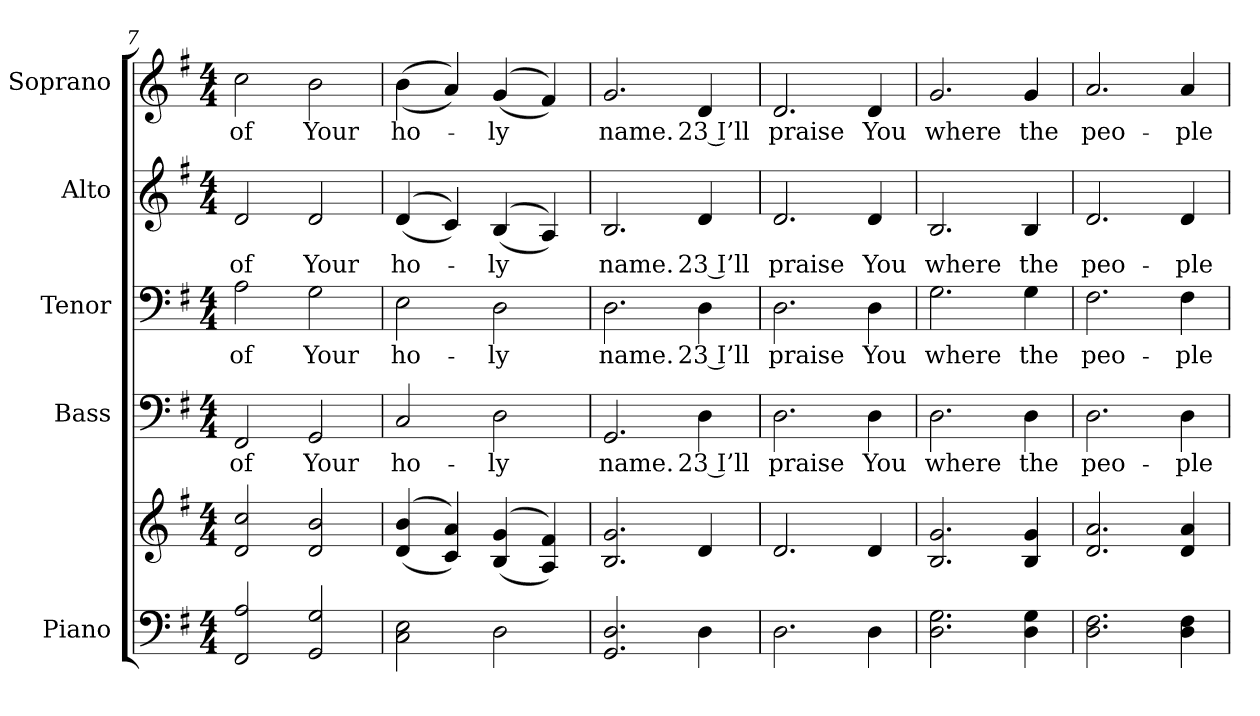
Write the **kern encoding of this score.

**kern	**kern	**kern	**text	**kern	**text	**kern	**text	**kern	**text
*part5	*part5	*part4	*part4	*part3	*part3	*part2	*part2	*part1	*part1
*staff6	*staff5	*staff4	*staff4	*staff3	*staff3	*staff2	*staff2	*staff1	*staff1
*I"Piano	*	*I"Bass	*	*I"Tenor	*	*I"Alto	*	*I"Soprano	*
*I'Pno.	*	*I'B.	*	*I'T.	*	*I'A.	*	*I'S.	*
*clefF4	*clefG2	*clefF4	*	*clefF4	*	*clefG2	*	*clefG2	*
*k[f#]	*k[f#]	*k[f#]	*	*k[f#]	*	*k[f#]	*	*k[f#]	*
*G:	*G:	*G:	*	*G:	*	*G:	*	*G:	*
*M4/4	*M4/4	*M4/4	*	*M4/4	*	*M4/4	*	*M4/4	*
=7	=7	=7	=7	=7	=7	=7	=7	=7	=7
!	!	!	!LO:LY:b:color=#000000	!	!	!	!	!	!
!	!	!	!	!	!LO:LY:b:color=#000000	!	!	!	!
!	!	!	!	!	!	!	!LO:LY:b:color=#000000	!	!
!	!	!	!	!	!	!	!	!	!LO:LY:b:color=#000000
2FF#i/ 2Ai	2di/ 2cci	2FF#i/	of	2Ai\	of	2di/	of	2cci\	of
!	!	!	!LO:LY:b:color=#000000	!	!	!	!	!	!
!	!	!	!	!	!LO:LY:b:color=#000000	!	!	!	!
!	!	!	!	!	!	!	!LO:LY:b:color=#000000	!	!
!	!	!	!	!	!	!	!	!	!LO:LY:b:color=#000000
2GGi/ 2Gi	2di/ 2bi	2GGi/	Your	2Gi\	Your	2di/	Your	2bi\	Your
=8	=8	=8	=8	=8	=8	=8	=8	=8	=8
!	!	!	!LO:LY:b:color=#000000	!	!	!	!	!	!
!	!	!	!	!	!LO:LY:b:color=#000000	!	!	!	!
!	!	!	!	!	!	!	!LO:LY:b:color=#000000	!	!
!	!	!	!	!	!	!	!	!	!LO:LY:b:color=#000000
2Ci\ 2Ei	((4di/ 4bi	2Ci/	ho-	2Ei\	ho-	((4di/	ho-	((4bi\	ho-
.	4ci/ 4ai))	.	.	.	.	4ci/))	.	4ai/))	.
!	!	!	!LO:LY:b:color=#000000	!	!	!	!	!	!
!	!	!	!	!	!LO:LY:b:color=#000000	!	!	!	!
!	!	!	!	!	!	!	!LO:LY:b:color=#000000	!	!
!	!	!	!	!	!	!	!	!	!LO:LY:b:color=#000000
2Di\	((4Bi/ 4gi	2Di\	-ly	2Di\	-ly	((4Bi/	-ly	((4gi/	-ly
.	4Ai/ 4f#i))	.	.	.	.	4Ai/))	.	4f#i/))	.
=9	=9	=9	=9	=9	=9	=9	=9	=9	=9
!	!	!	!LO:LY:b:color=#000000	!	!	!	!	!	!
!	!	!	!	!	!LO:LY:b:color=#000000	!	!	!	!
!	!	!	!	!	!	!	!LO:LY:b:color=#000000	!	!
!	!	!	!	!	!	!	!	!	!LO:LY:b:color=#000000
2.GGi/ 2.Di	2.Bi/ 2.gi	2.GGi/	name.	2.Di\	name.	2.Bi/	name.	2.gi/	name.
!	!	!	!LO:LY:b:color=#000000	!	!	!	!	!	!
!	!	!	!	!	!LO:LY:b:color=#000000	!	!	!	!
!	!	!	!	!	!	!	!LO:LY:b:color=#000000	!	!
!	!	!	!	!	!	!	!	!	!LO:LY:b:color=#000000
4Di\	4di/	4Di\	23 I’ll	4Di\	23 I’ll	4di/	23 I’ll	4di/	23 I’ll
=10	=10	=10	=10	=10	=10	=10	=10	=10	=10
!	!	!	!LO:LY:b:color=#000000	!	!	!	!	!	!
!	!	!	!	!	!LO:LY:b:color=#000000	!	!	!	!
!	!	!	!	!	!	!	!LO:LY:b:color=#000000	!	!
!	!	!	!	!	!	!	!	!	!LO:LY:b:color=#000000
2.Di\	2.di/	2.Di\	praise	2.Di\	praise	2.di/	praise	2.di/	praise
!	!	!	!LO:LY:b:color=#000000	!	!	!	!	!	!
!	!	!	!	!	!LO:LY:b:color=#000000	!	!	!	!
!	!	!	!	!	!	!	!LO:LY:b:color=#000000	!	!
!	!	!	!	!	!	!	!	!	!LO:LY:b:color=#000000
4Di\	4di/	4Di\	You	4Di\	You	4di/	You	4di/	You
!!LO:PB:g=z
=11	=11	=11	=11	=11	=11	=11	=11	=11	=11
!	!	!	!LO:LY:b:color=#000000	!	!	!	!	!	!
!	!	!	!	!	!LO:LY:b:color=#000000	!	!	!	!
!	!	!	!	!	!	!	!LO:LY:b:color=#000000	!	!
!	!	!	!	!	!	!	!	!	!LO:LY:b:color=#000000
2.Di\ 2.Gi	2.Bi/ 2.gi	2.Di\	where	2.Gi\	where	2.Bi/	where	2.gi/	where
!	!	!	!LO:LY:b:color=#000000	!	!	!	!	!	!
!	!	!	!	!	!LO:LY:b:color=#000000	!	!	!	!
!	!	!	!	!	!	!	!LO:LY:b:color=#000000	!	!
!	!	!	!	!	!	!	!	!	!LO:LY:b:color=#000000
4Di\ 4Gi	4Bi/ 4gi	4Di\	the	4Gi\	the	4Bi/	the	4gi/	the
=12	=12	=12	=12	=12	=12	=12	=12	=12	=12
!	!	!	!LO:LY:b:color=#000000	!	!	!	!	!	!
!	!	!	!	!	!LO:LY:b:color=#000000	!	!	!	!
!	!	!	!	!	!	!	!LO:LY:b:color=#000000	!	!
!	!	!	!	!	!	!	!	!	!LO:LY:b:color=#000000
2.Di\ 2.F#i	2.di/ 2.ai	2.Di\	peo-	2.F#i\	peo-	2.di/	peo-	2.ai/	peo-
!	!	!	!LO:LY:b:color=#000000	!	!	!	!	!	!
!	!	!	!	!	!LO:LY:b:color=#000000	!	!	!	!
!	!	!	!	!	!	!	!LO:LY:b:color=#000000	!	!
!	!	!	!	!	!	!	!	!	!LO:LY:b:color=#000000
4Di\ 4F#i	4di/ 4ai	4Di\	-ple	4F#i\	-ple	4di/	-ple	4ai/	-ple
=	=	=	=	=	=	=	=	=	=
*-	*-	*-	*-	*-	*-	*-	*-	*-	*-
